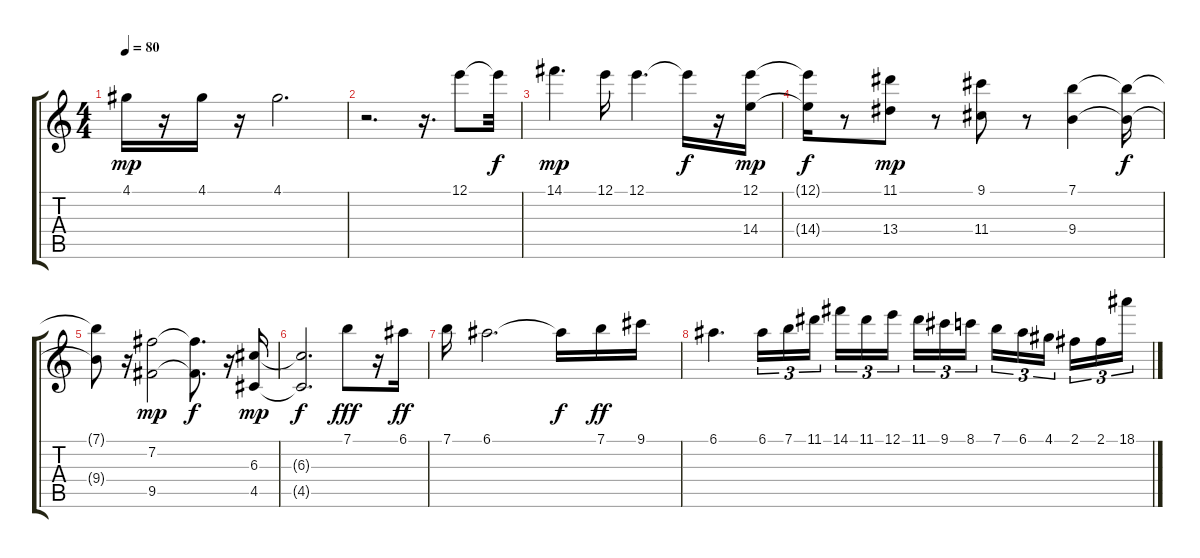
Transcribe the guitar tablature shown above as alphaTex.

\track "" {instrument overdrivenguitar}
\staff {score tabs}
\tuning (E4 B3 G3 D3 A2 E2) {hide}
\ts (4 4)
\tempo 80
\clef g2
\ks c
4.1.16{dy mp} r.16 4.1.16 r.16 4.1.2{d} |
r.2{d} r.16{d} 12.1.8 12.1{t}.32{dy f} |
14.1.4{d dy mp} 12.1.16 12.1.4{d} 12.1{t}.16{dy f} r.16 (12.1 14.4).16{dy mp} |
(12.1{t} 14.4{t}).16{dy f} r.8 (11.1 13.4).8{dy mp} r.8 (9.1 11.4).8 r.8 (7.1 9.4).4 (7.1{t} 9.4{t}).16{dy f} |
(7.1{t} 9.4{t}).8 r.16 (7.2 9.5).2{dy mp} (7.2{t} 9.5{t}).8{d dy f} r.16 (6.3 4.5).16{dy mp} |
(6.3{t} 4.5{t}).2{d dy f} 7.1.8{dy fff} r.16 6.1.16{dy ff} |
7.1.16 6.1.2{d} 6.1{t}.16{dy f} 7.1.16{dy ff} 9.1.16 |
6.1.4{d} 6.1.16{tu (3 2)} 7.1.16{tu (3 2)} 11.1.16{tu (3 2)} 14.1.16{tu (3 2)} 11.1.16{tu (3 2)} 12.1.16{tu (3 2) beam splitsecondary} 11.1.16{tu (3 2)} 9.1.16{tu (3 2)} 8.1.16{tu (3 2)} 7.1.16{tu (3 2)} 6.1.16{tu (3 2)} 4.1.16{tu (3 2) beam splitsecondary} 2.1.16{tu (3 2)} 2.1.16{tu (3 2)} 18.1.16{tu (3 2)}
